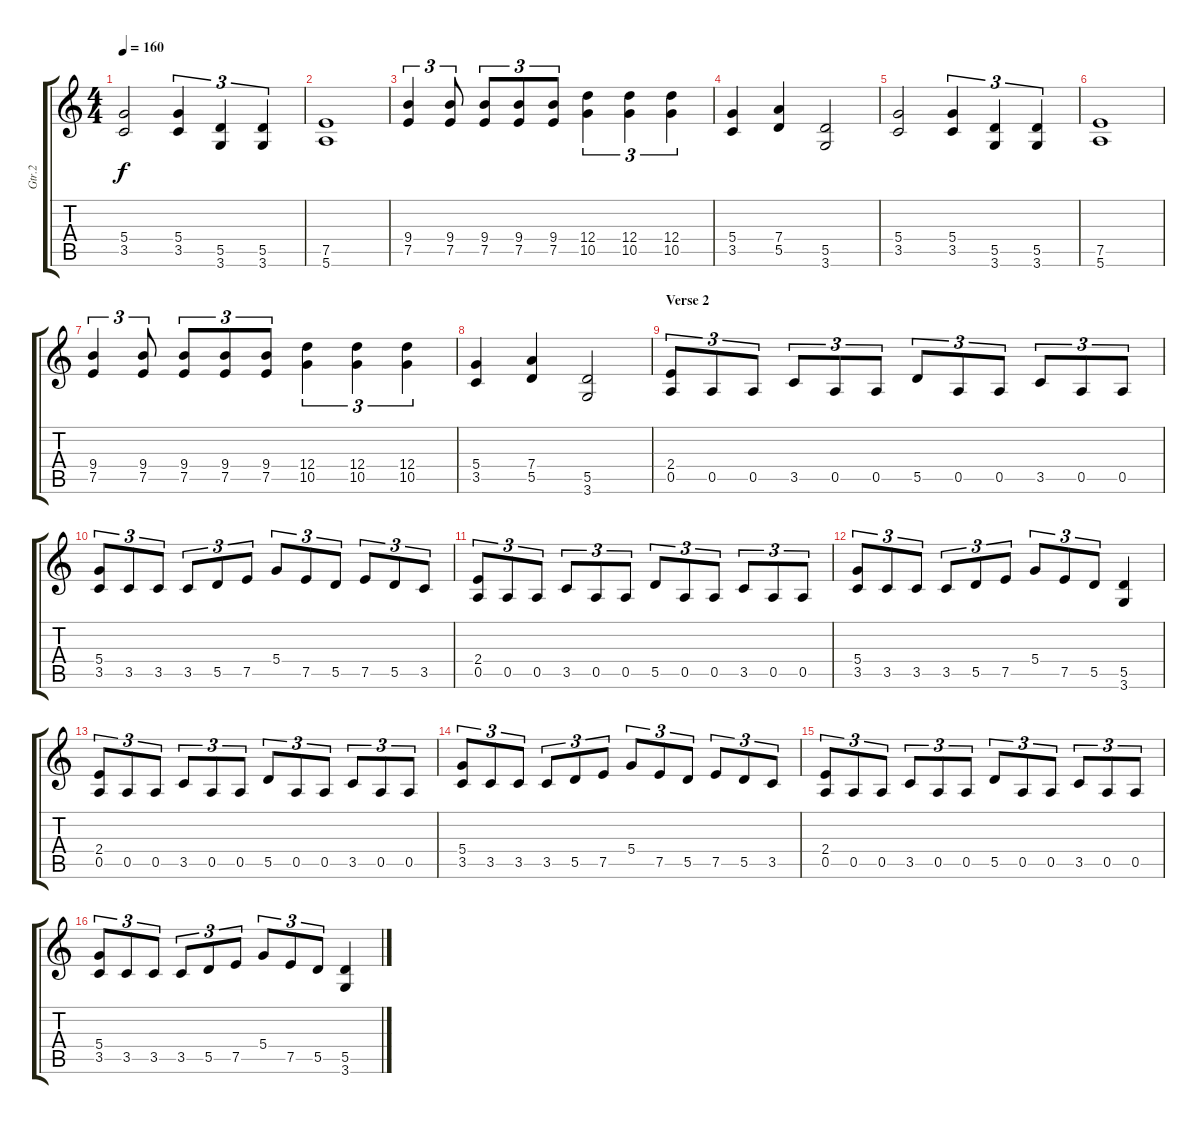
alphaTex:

\track ("Gtr.2" "Gtr.2") {instrument distortionguitar}
\staff {score tabs}
\tuning (E4 B3 G3 D3 A2 E2) {hide}
\ts (4 4)
\tempo 160
\clef g2
\ks c
(5.4 3.5).2{dy f} (5.4 3.5).4{tu (3 2)} (5.5 3.6).4{tu (3 2)} (5.5 3.6).4{tu (3 2)} |
(7.5 5.6).1 |
(9.4 7.5).4{tu (3 2)} (9.4 7.5).8{tu (3 2)} (9.4 7.5).8{tu (3 2)} (9.4 7.5).8{tu (3 2)} (9.4 7.5).8{tu (3 2)} (12.4 10.5).4{tu (3 2)} (12.4 10.5).4{tu (3 2)} (12.4 10.5).4{tu (3 2)} |
(5.4 3.5).4 (7.4 5.5).4 (5.5 3.6).2 |
(5.4 3.5).2 (5.4 3.5).4{tu (3 2)} (5.5 3.6).4{tu (3 2)} (5.5 3.6).4{tu (3 2)} |
(7.5 5.6).1 |
(9.4 7.5).4{tu (3 2)} (9.4 7.5).8{tu (3 2)} (9.4 7.5).8{tu (3 2)} (9.4 7.5).8{tu (3 2)} (9.4 7.5).8{tu (3 2)} (12.4 10.5).4{tu (3 2)} (12.4 10.5).4{tu (3 2)} (12.4 10.5).4{tu (3 2)} |
(5.4 3.5).4 (7.4 5.5).4 (5.5 3.6).2 |
\section ("" "Verse 2")
(2.4 0.5).8{tu (3 2)} 0.5.8{tu (3 2)} 0.5.8{tu (3 2)} 3.5.8{tu (3 2)} 0.5.8{tu (3 2)} 0.5.8{tu (3 2)} 5.5.8{tu (3 2)} 0.5.8{tu (3 2)} 0.5.8{tu (3 2)} 3.5.8{tu (3 2)} 0.5.8{tu (3 2)} 0.5.8{tu (3 2)} |
(5.4 3.5).8{tu (3 2)} 3.5.8{tu (3 2)} 3.5.8{tu (3 2)} 3.5.8{tu (3 2)} 5.5.8{tu (3 2)} 7.5.8{tu (3 2)} 5.4.8{tu (3 2)} 7.5.8{tu (3 2)} 5.5.8{tu (3 2)} 7.5.8{tu (3 2)} 5.5.8{tu (3 2)} 3.5.8{tu (3 2)} |
(2.4 0.5).8{tu (3 2)} 0.5.8{tu (3 2)} 0.5.8{tu (3 2)} 3.5.8{tu (3 2)} 0.5.8{tu (3 2)} 0.5.8{tu (3 2)} 5.5.8{tu (3 2)} 0.5.8{tu (3 2)} 0.5.8{tu (3 2)} 3.5.8{tu (3 2)} 0.5.8{tu (3 2)} 0.5.8{tu (3 2)} |
(5.4 3.5).8{tu (3 2)} 3.5.8{tu (3 2)} 3.5.8{tu (3 2)} 3.5.8{tu (3 2)} 5.5.8{tu (3 2)} 7.5.8{tu (3 2)} 5.4.8{tu (3 2)} 7.5.8{tu (3 2)} 5.5.8{tu (3 2)} (5.5 3.6).4 |
(2.4 0.5).8{tu (3 2)} 0.5.8{tu (3 2)} 0.5.8{tu (3 2)} 3.5.8{tu (3 2)} 0.5.8{tu (3 2)} 0.5.8{tu (3 2)} 5.5.8{tu (3 2)} 0.5.8{tu (3 2)} 0.5.8{tu (3 2)} 3.5.8{tu (3 2)} 0.5.8{tu (3 2)} 0.5.8{tu (3 2)} |
(5.4 3.5).8{tu (3 2)} 3.5.8{tu (3 2)} 3.5.8{tu (3 2)} 3.5.8{tu (3 2)} 5.5.8{tu (3 2)} 7.5.8{tu (3 2)} 5.4.8{tu (3 2)} 7.5.8{tu (3 2)} 5.5.8{tu (3 2)} 7.5.8{tu (3 2)} 5.5.8{tu (3 2)} 3.5.8{tu (3 2)} |
(2.4 0.5).8{tu (3 2)} 0.5.8{tu (3 2)} 0.5.8{tu (3 2)} 3.5.8{tu (3 2)} 0.5.8{tu (3 2)} 0.5.8{tu (3 2)} 5.5.8{tu (3 2)} 0.5.8{tu (3 2)} 0.5.8{tu (3 2)} 3.5.8{tu (3 2)} 0.5.8{tu (3 2)} 0.5.8{tu (3 2)} |
(5.4 3.5).8{tu (3 2)} 3.5.8{tu (3 2)} 3.5.8{tu (3 2)} 3.5.8{tu (3 2)} 5.5.8{tu (3 2)} 7.5.8{tu (3 2)} 5.4.8{tu (3 2)} 7.5.8{tu (3 2)} 5.5.8{tu (3 2)} (5.5 3.6).4
